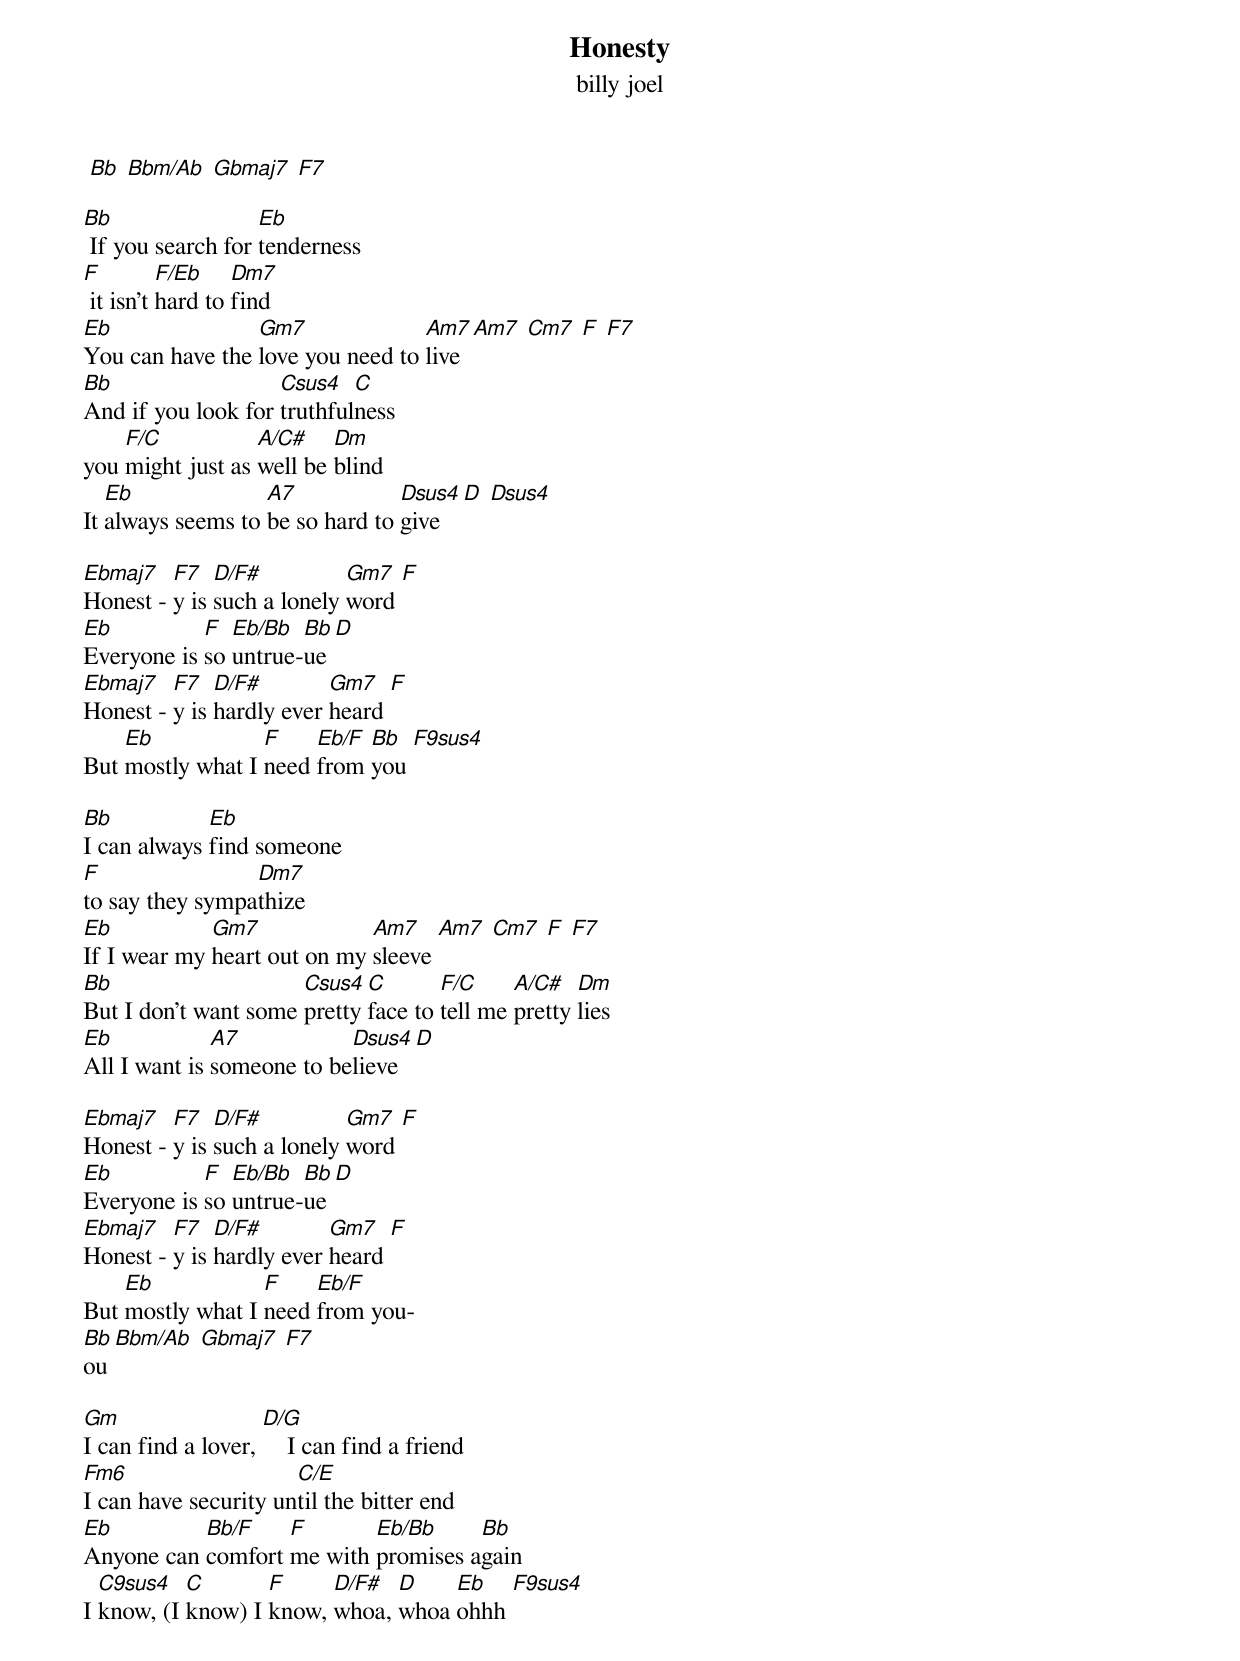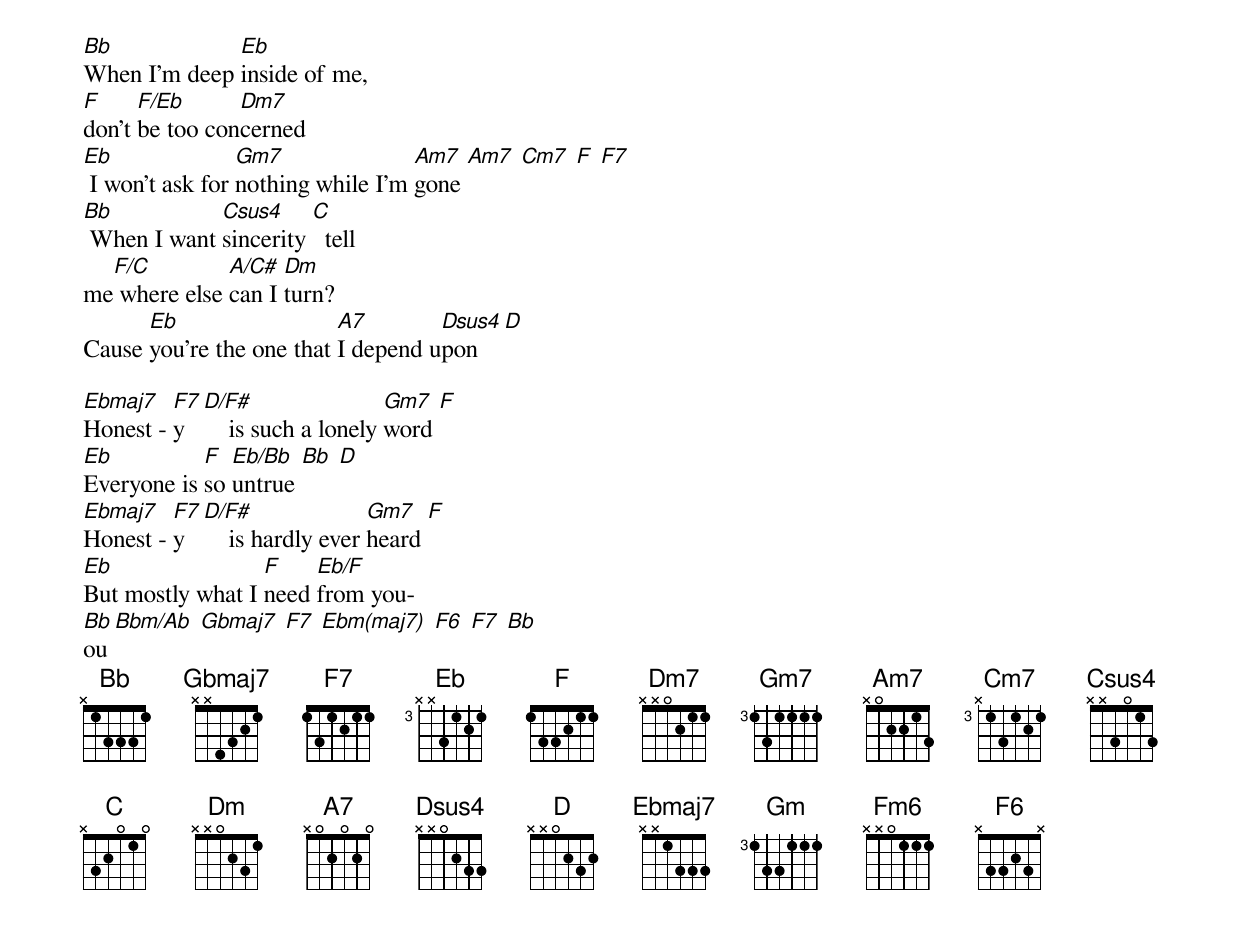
{title: Honesty}
{subtitle: billy joel}
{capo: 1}
 [Bb] [Bbm/Ab] [Gbmaj7] [F7]

[Bb] If you search for [Eb]tenderness
[F] it isn't [F/Eb]hard to [Dm7]find
[Eb]You can have the [Gm7]love you need to [Am7]live [Am7] [Cm7] [F] [F7]
[Bb]And if you look for [Csus4]truthful[C]ness
you [F/C]might just as [A/C#]well be [Dm]blind
It [Eb]always seems to [A7]be so hard to [Dsus4]give [D] [Dsus4]

[Ebmaj7]Honest - [F7]y is [D/F#]such a lonely [Gm7]word [F]
[Eb]Everyone is [F]so [Eb/Bb]untrue-[Bb]ue [D]
[Ebmaj7]Honest - [F7]y is [D/F#]hardly ever [Gm7]heard [F]
But [Eb]mostly what I [F]need [Eb/F]from [Bb]you [F9sus4]

[Bb]I can always [Eb]find someone
[F]to say they sympa[Dm7]thize
[Eb]If I wear my [Gm7]heart out on my [Am7]sleeve [Am7] [Cm7] [F] [F7]
[Bb]But I don't want some [Csus4]pretty [C]face to [F/C]tell me [A/C#]pretty [Dm]lies
[Eb]All I want is [A7]someone to be[Dsus4]lieve [D]

[Ebmaj7]Honest - [F7]y is [D/F#]such a lonely [Gm7]word [F]
[Eb]Everyone is [F]so [Eb/Bb]untrue-[Bb]ue [D]
[Ebmaj7]Honest - [F7]y is [D/F#]hardly ever [Gm7]heard [F]
But [Eb]mostly what I [F]need [Eb/F]from you-
[Bb]ou [Bbm/Ab] [Gbmaj7] [F7]

[Gm]I can find a lover, [D/G]    I can find a friend
[Fm6]I can have security un[C/E]til the bitter end
[Eb]Anyone can [Bb/F]comfort [F]me with [Eb/Bb]promises a[Bb]gain
I [C9sus4]know, (I [C]know) I [F]know, [D/F#]whoa, [D]whoa [Eb]ohhh [F9sus4]

[Bb]When I'm deep [Eb]inside of me,
[F]don't [F/Eb]be too con[Dm7]cerned
[Eb] I won't ask for [Gm7]nothing while I'm [Am7]gone [Am7] [Cm7] [F] [F7]
[Bb] When I want [Csus4]sincerity [C]  tell
me[F/C] where else [A/C#]can I [Dm]turn?
Cause [Eb]you're the one that [A7]I depend u[Dsus4]pon [D]

[Ebmaj7]Honest - [F7]y   [D/F#]    is such a lonely [Gm7]word [F]
[Eb]Everyone is [F]so [Eb/Bb]untrue [Bb] [D]
[Ebmaj7]Honest - [F7]y   [D/F#]    is hardly ever [Gm7]heard [F]
[Eb]But mostly what I [F]need [Eb/F]from you-
[Bb]ou [Bbm/Ab] [Gbmaj7] [F7] [Ebm(maj7)] [F6] [F7] [Bb]
